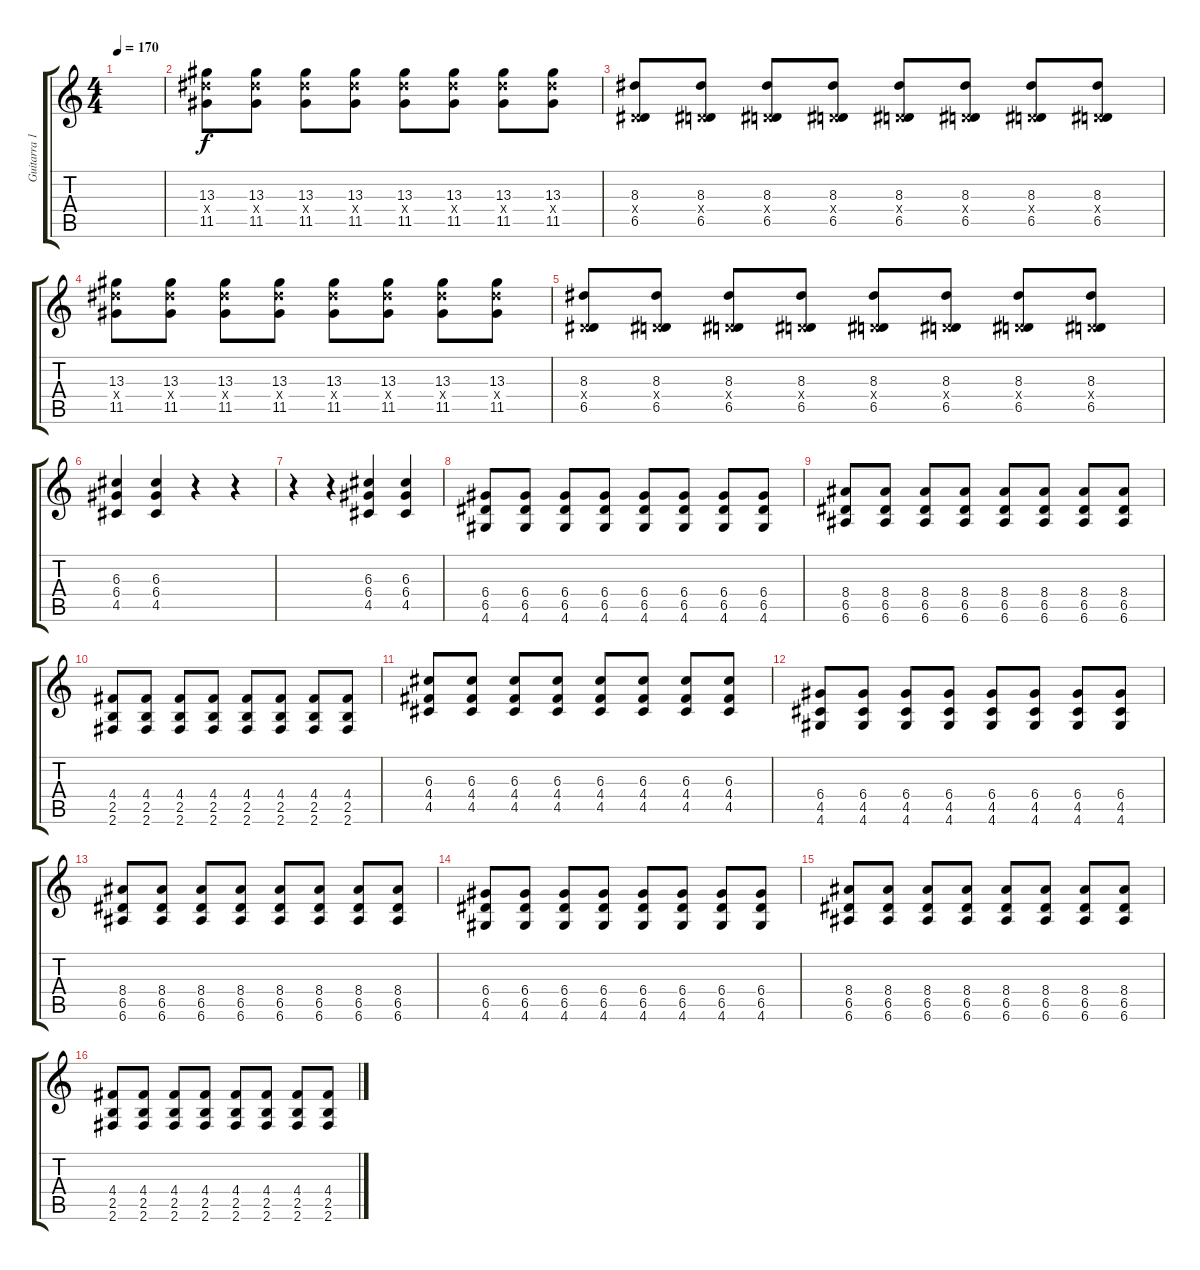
\track ("Guitarra 1" "Guitarra 1") {instrument distortionguitar}
\staff {score tabs}
\tuning (E4 B3 G3 D3 A2 E2) {hide}
\ts (4 4)
\tempo 170
\clef g2
\ks c
|
(13.3 13.4{x} 11.5).8 (13.3 13.4{x} 11.5).8 (13.3 13.4{x} 11.5).8 (13.3 13.4{x} 11.5).8 (13.3 13.4{x} 11.5).8 (13.3 13.4{x} 11.5).8 (13.3 13.4{x} 11.5).8 (13.3 13.4{x} 11.5).8 |
(8.3 0.4{x} 6.5).8 (8.3 0.4{x} 6.5).8 (8.3 0.4{x} 6.5).8 (8.3 0.4{x} 6.5).8 (8.3 0.4{x} 6.5).8 (8.3 0.4{x} 6.5).8 (8.3 0.4{x} 6.5).8 (8.3 0.4{x} 6.5).8 |
(13.3 13.4{x} 11.5).8 (13.3 13.4{x} 11.5).8 (13.3 13.4{x} 11.5).8 (13.3 13.4{x} 11.5).8 (13.3 13.4{x} 11.5).8 (13.3 13.4{x} 11.5).8 (13.3 13.4{x} 11.5).8 (13.3 13.4{x} 11.5).8 |
(8.3 0.4{x} 6.5).8 (8.3 0.4{x} 6.5).8 (8.3 0.4{x} 6.5).8 (8.3 0.4{x} 6.5).8 (8.3 0.4{x} 6.5).8 (8.3 0.4{x} 6.5).8 (8.3 0.4{x} 6.5).8 (8.3 0.4{x} 6.5).8 |
(6.3 6.4 4.5).4 (6.3 6.4 4.5).4 r.4 r.4 |
r.4 r.4 (6.3 6.4 4.5).4 (6.3 6.4 4.5).4 |
(6.4 6.5 4.6).8 (6.4 6.5 4.6).8 (6.4 6.5 4.6).8 (6.4 6.5 4.6).8 (6.4 6.5 4.6).8 (6.4 6.5 4.6).8 (6.4 6.5 4.6).8 (6.4 6.5 4.6).8 |
(8.4 6.5 6.6).8 (8.4 6.5 6.6).8 (8.4 6.5 6.6).8 (8.4 6.5 6.6).8 (8.4 6.5 6.6).8 (8.4 6.5 6.6).8 (8.4 6.5 6.6).8 (8.4 6.5 6.6).8 |
(4.4 2.5 2.6).8 (4.4 2.5 2.6).8 (4.4 2.5 2.6).8 (4.4 2.5 2.6).8 (4.4 2.5 2.6).8 (4.4 2.5 2.6).8 (4.4 2.5 2.6).8 (4.4 2.5 2.6).8 |
(6.3 4.4 4.5).8 (6.3 4.4 4.5).8 (6.3 4.4 4.5).8 (6.3 4.4 4.5).8 (6.3 4.4 4.5).8 (6.3 4.4 4.5).8 (6.3 4.4 4.5).8 (6.3 4.4 4.5).8 |
(6.4 4.5 4.6).8 (6.4 4.5 4.6).8 (6.4 4.5 4.6).8 (6.4 4.5 4.6).8 (6.4 4.5 4.6).8 (6.4 4.5 4.6).8 (6.4 4.5 4.6).8 (6.4 4.5 4.6).8 |
(8.4 6.5 6.6).8 (8.4 6.5 6.6).8 (8.4 6.5 6.6).8 (8.4 6.5 6.6).8 (8.4 6.5 6.6).8 (8.4 6.5 6.6).8 (8.4 6.5 6.6).8 (8.4 6.5 6.6).8 |
(6.4 6.5 4.6).8 (6.4 6.5 4.6).8 (6.4 6.5 4.6).8 (6.4 6.5 4.6).8 (6.4 6.5 4.6).8 (6.4 6.5 4.6).8 (6.4 6.5 4.6).8 (6.4 6.5 4.6).8 |
(8.4 6.5 6.6).8 (8.4 6.5 6.6).8 (8.4 6.5 6.6).8 (8.4 6.5 6.6).8 (8.4 6.5 6.6).8 (8.4 6.5 6.6).8 (8.4 6.5 6.6).8 (8.4 6.5 6.6).8 |
(4.4 2.5 2.6).8 (4.4 2.5 2.6).8 (4.4 2.5 2.6).8 (4.4 2.5 2.6).8 (4.4 2.5 2.6).8 (4.4 2.5 2.6).8 (4.4 2.5 2.6).8 (4.4 2.5 2.6).8
